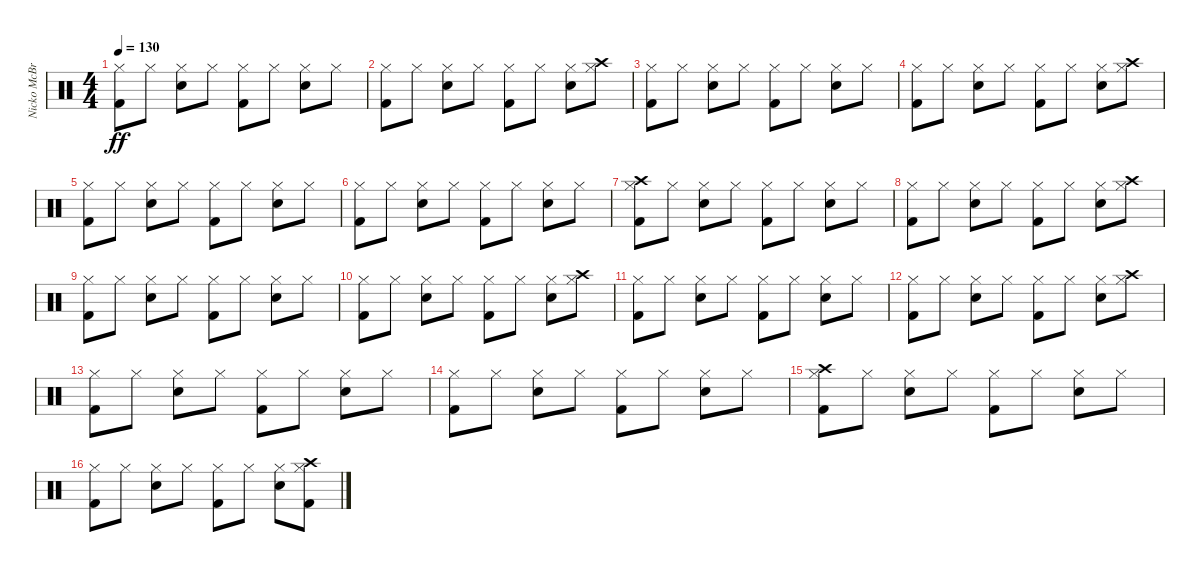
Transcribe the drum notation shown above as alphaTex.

\track ("Nicko McBrain" "Nicko McBr") {instrument percussion}
\staff {score}
\articulation defaults
\ts (4 4)
\tempo 130
\clef neutral
\ks c
("Kick (hit) 2" "Hi-Hat (closed)").8{dy ff} "Hi-Hat (closed)".8 ("Snare (hit) 2" "Hi-Hat (closed)").8 "Hi-Hat (closed)".8 ("Kick (hit) 2" "Hi-Hat (closed)").8 "Hi-Hat (closed)".8 ("Snare (hit) 2" "Hi-Hat (closed)").8 "Hi-Hat (closed)".8 |
("Kick (hit) 2" "Hi-Hat (closed)").8 "Hi-Hat (closed)".8 ("Snare (hit) 2" "Hi-Hat (closed)").8 "Hi-Hat (closed)".8 ("Kick (hit) 2" "Hi-Hat (closed)").8 "Hi-Hat (closed)".8 ("Snare (hit) 2" "Hi-Hat (closed)").8 ("Hi-Hat (closed)" "Crash high (hit)").8 |
("Kick (hit) 2" "Hi-Hat (closed)").8 "Hi-Hat (closed)".8 ("Snare (hit) 2" "Hi-Hat (closed)").8 "Hi-Hat (closed)".8 ("Kick (hit) 2" "Hi-Hat (closed)").8 "Hi-Hat (closed)".8 ("Snare (hit) 2" "Hi-Hat (closed)").8 "Hi-Hat (closed)".8 |
("Kick (hit) 2" "Hi-Hat (closed)").8 "Hi-Hat (closed)".8 ("Snare (hit) 2" "Hi-Hat (closed)").8 "Hi-Hat (closed)".8 ("Kick (hit) 2" "Hi-Hat (closed)").8 "Hi-Hat (closed)".8 ("Snare (hit) 2" "Hi-Hat (closed)").8 ("Hi-Hat (closed)" "Crash high (hit)").8 |
("Kick (hit) 2" "Hi-Hat (closed)").8 "Hi-Hat (closed)".8 ("Snare (hit) 2" "Hi-Hat (closed)").8 "Hi-Hat (closed)".8 ("Kick (hit) 2" "Hi-Hat (closed)").8 "Hi-Hat (closed)".8 ("Snare (hit) 2" "Hi-Hat (closed)").8 "Hi-Hat (closed)".8 |
("Kick (hit) 2" "Hi-Hat (closed)").8 "Hi-Hat (closed)".8 ("Snare (hit) 2" "Hi-Hat (closed)").8 "Hi-Hat (closed)".8 ("Kick (hit) 2" "Hi-Hat (closed)").8 "Hi-Hat (closed)".8 ("Snare (hit) 2" "Hi-Hat (closed)").8 "Hi-Hat (closed)".8 |
("Kick (hit) 2" "Hi-Hat (closed)" "Crash high (hit)").8 "Hi-Hat (closed)".8 ("Snare (hit) 2" "Hi-Hat (closed)").8 "Hi-Hat (closed)".8 ("Kick (hit) 2" "Hi-Hat (closed)").8 "Hi-Hat (closed)".8 ("Snare (hit) 2" "Hi-Hat (closed)").8 "Hi-Hat (closed)".8 |
("Kick (hit) 2" "Hi-Hat (closed)").8 "Hi-Hat (closed)".8 ("Snare (hit) 2" "Hi-Hat (closed)").8 "Hi-Hat (closed)".8 ("Kick (hit) 2" "Hi-Hat (closed)").8 "Hi-Hat (closed)".8 ("Snare (hit) 2" "Hi-Hat (closed)").8 ("Hi-Hat (closed)" "Crash high (hit)").8 |
("Kick (hit) 2" "Hi-Hat (closed)").8 "Hi-Hat (closed)".8 ("Snare (hit) 2" "Hi-Hat (closed)").8 "Hi-Hat (closed)".8 ("Kick (hit) 2" "Hi-Hat (closed)").8 "Hi-Hat (closed)".8 ("Snare (hit) 2" "Hi-Hat (closed)").8 "Hi-Hat (closed)".8 |
("Kick (hit) 2" "Hi-Hat (closed)").8 "Hi-Hat (closed)".8 ("Snare (hit) 2" "Hi-Hat (closed)").8 "Hi-Hat (closed)".8 ("Kick (hit) 2" "Hi-Hat (closed)").8 "Hi-Hat (closed)".8 ("Snare (hit) 2" "Hi-Hat (closed)").8 ("Hi-Hat (closed)" "Crash high (hit)").8 |
("Kick (hit) 2" "Hi-Hat (closed)").8 "Hi-Hat (closed)".8 ("Snare (hit) 2" "Hi-Hat (closed)").8 "Hi-Hat (closed)".8 ("Kick (hit) 2" "Hi-Hat (closed)").8 "Hi-Hat (closed)".8 ("Snare (hit) 2" "Hi-Hat (closed)").8 "Hi-Hat (closed)".8 |
("Kick (hit) 2" "Hi-Hat (closed)").8 "Hi-Hat (closed)".8 ("Snare (hit) 2" "Hi-Hat (closed)").8 "Hi-Hat (closed)".8 ("Kick (hit) 2" "Hi-Hat (closed)").8 "Hi-Hat (closed)".8 ("Snare (hit) 2" "Hi-Hat (closed)").8 ("Hi-Hat (closed)" "Crash high (hit)").8 |
("Kick (hit) 2" "Hi-Hat (closed)").8 "Hi-Hat (closed)".8 ("Snare (hit) 2" "Hi-Hat (closed)").8 "Hi-Hat (closed)".8 ("Kick (hit) 2" "Hi-Hat (closed)").8 "Hi-Hat (closed)".8 ("Snare (hit) 2" "Hi-Hat (closed)").8 "Hi-Hat (closed)".8 |
("Kick (hit) 2" "Hi-Hat (closed)").8 "Hi-Hat (closed)".8 ("Snare (hit) 2" "Hi-Hat (closed)").8 "Hi-Hat (closed)".8 ("Kick (hit) 2" "Hi-Hat (closed)").8 "Hi-Hat (closed)".8 ("Snare (hit) 2" "Hi-Hat (closed)").8 "Hi-Hat (closed)".8 |
("Kick (hit) 2" "Hi-Hat (closed)" "Crash high (hit)").8 "Hi-Hat (closed)".8 ("Snare (hit) 2" "Hi-Hat (closed)").8 "Hi-Hat (closed)".8 ("Kick (hit) 2" "Hi-Hat (closed)").8 "Hi-Hat (closed)".8 ("Snare (hit) 2" "Hi-Hat (closed)").8 "Hi-Hat (closed)".8 |
("Kick (hit) 2" "Hi-Hat (closed)").8 "Hi-Hat (closed)".8 ("Snare (hit) 2" "Hi-Hat (closed)").8 "Hi-Hat (closed)".8 ("Kick (hit) 2" "Hi-Hat (closed)").8 "Hi-Hat (closed)".8 ("Snare (hit) 2" "Hi-Hat (closed)").8 ("Kick (hit) 2" "Hi-Hat (closed)" "Crash high (hit)").8
